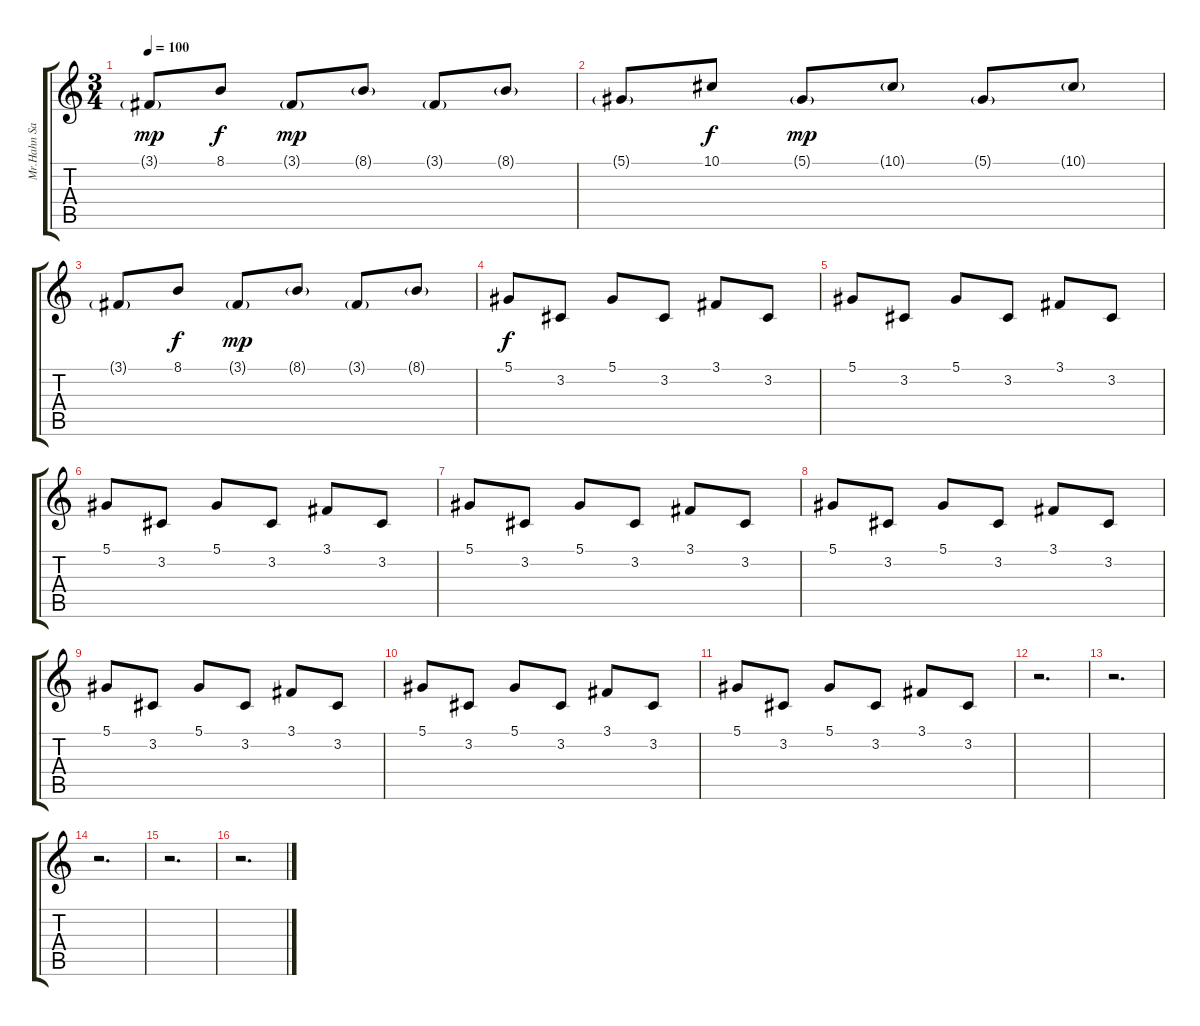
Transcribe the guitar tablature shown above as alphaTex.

\track ("Mr.Hahn Sampler4" "Mr.Hahn Sa") {instrument lead5charang}
\staff {score tabs}
\tuning (Eb4 Bb3 Gb3 Db3 Ab2 Eb2) {hide}
\ts (3 4)
\tempo 100
\clef g2
\ks c
3.1{g}.8{dy mp} 8.1.8{dy f} 3.1{g}.8{dy mp} 8.1{g}.8 3.1{g}.8 8.1{g}.8 |
5.1{g}.8 10.1.8{dy f} 5.1{g}.8{dy mp} 10.1{g}.8 5.1{g}.8 10.1{g}.8 |
3.1{g}.8 8.1.8{dy f} 3.1{g}.8{dy mp} 8.1{g}.8 3.1{g}.8 8.1{g}.8 |
5.1.8{dy f instrument lead5charang} 3.2.8 5.1.8 3.2.8 3.1.8 3.2.8 |
5.1.8 3.2.8 5.1.8 3.2.8 3.1.8 3.2.8 |
5.1.8 3.2.8 5.1.8 3.2.8 3.1.8 3.2.8 |
5.1.8 3.2.8 5.1.8 3.2.8 3.1.8 3.2.8 |
5.1.8 3.2.8 5.1.8 3.2.8 3.1.8 3.2.8 |
5.1.8 3.2.8 5.1.8 3.2.8 3.1.8 3.2.8 |
5.1.8 3.2.8 5.1.8 3.2.8 3.1.8 3.2.8 |
5.1.8 3.2.8 5.1.8 3.2.8 3.1.8 3.2.8 |
r.2{d} |
r.2{d} |
r.2{d} |
r.2{d} |
r.2{d}
